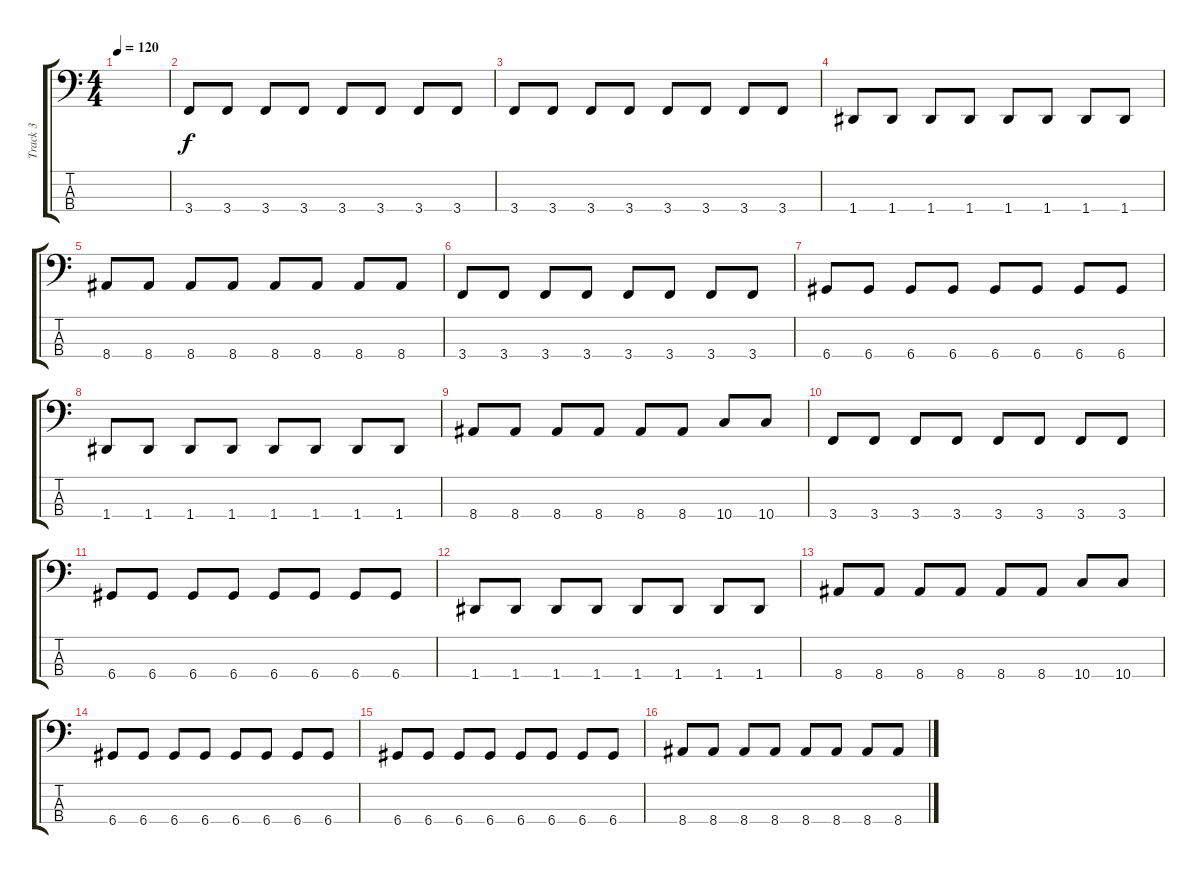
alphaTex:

\track ("Track 3" "Track 3") {instrument electricbassfinger}
\staff {score tabs}
\tuning (G2 D2 A1 D1) {hide}
\ts (4 4)
\tempo 120
\clef f4
\ks c
|
3.4.8 3.4.8 3.4.8 3.4.8 3.4.8 3.4.8 3.4.8 3.4.8 |
3.4.8 3.4.8 3.4.8 3.4.8 3.4.8 3.4.8 3.4.8 3.4.8 |
1.4.8 1.4.8 1.4.8 1.4.8 1.4.8 1.4.8 1.4.8 1.4.8 |
8.4.8 8.4.8 8.4.8 8.4.8 8.4.8 8.4.8 8.4.8 8.4.8 |
3.4.8 3.4.8 3.4.8 3.4.8 3.4.8 3.4.8 3.4.8 3.4.8 |
6.4.8 6.4.8 6.4.8 6.4.8 6.4.8 6.4.8 6.4.8 6.4.8 |
1.4.8 1.4.8 1.4.8 1.4.8 1.4.8 1.4.8 1.4.8 1.4.8 |
8.4.8 8.4.8 8.4.8 8.4.8 8.4.8 8.4.8 10.4.8 10.4.8 |
3.4.8 3.4.8 3.4.8 3.4.8 3.4.8 3.4.8 3.4.8 3.4.8 |
6.4.8 6.4.8 6.4.8 6.4.8 6.4.8 6.4.8 6.4.8 6.4.8 |
1.4.8 1.4.8 1.4.8 1.4.8 1.4.8 1.4.8 1.4.8 1.4.8 |
8.4.8 8.4.8 8.4.8 8.4.8 8.4.8 8.4.8 10.4.8 10.4.8 |
6.4.8 6.4.8 6.4.8 6.4.8 6.4.8 6.4.8 6.4.8 6.4.8 |
6.4.8 6.4.8 6.4.8 6.4.8 6.4.8 6.4.8 6.4.8 6.4.8 |
8.4.8 8.4.8 8.4.8 8.4.8 8.4.8 8.4.8 8.4.8 8.4.8
